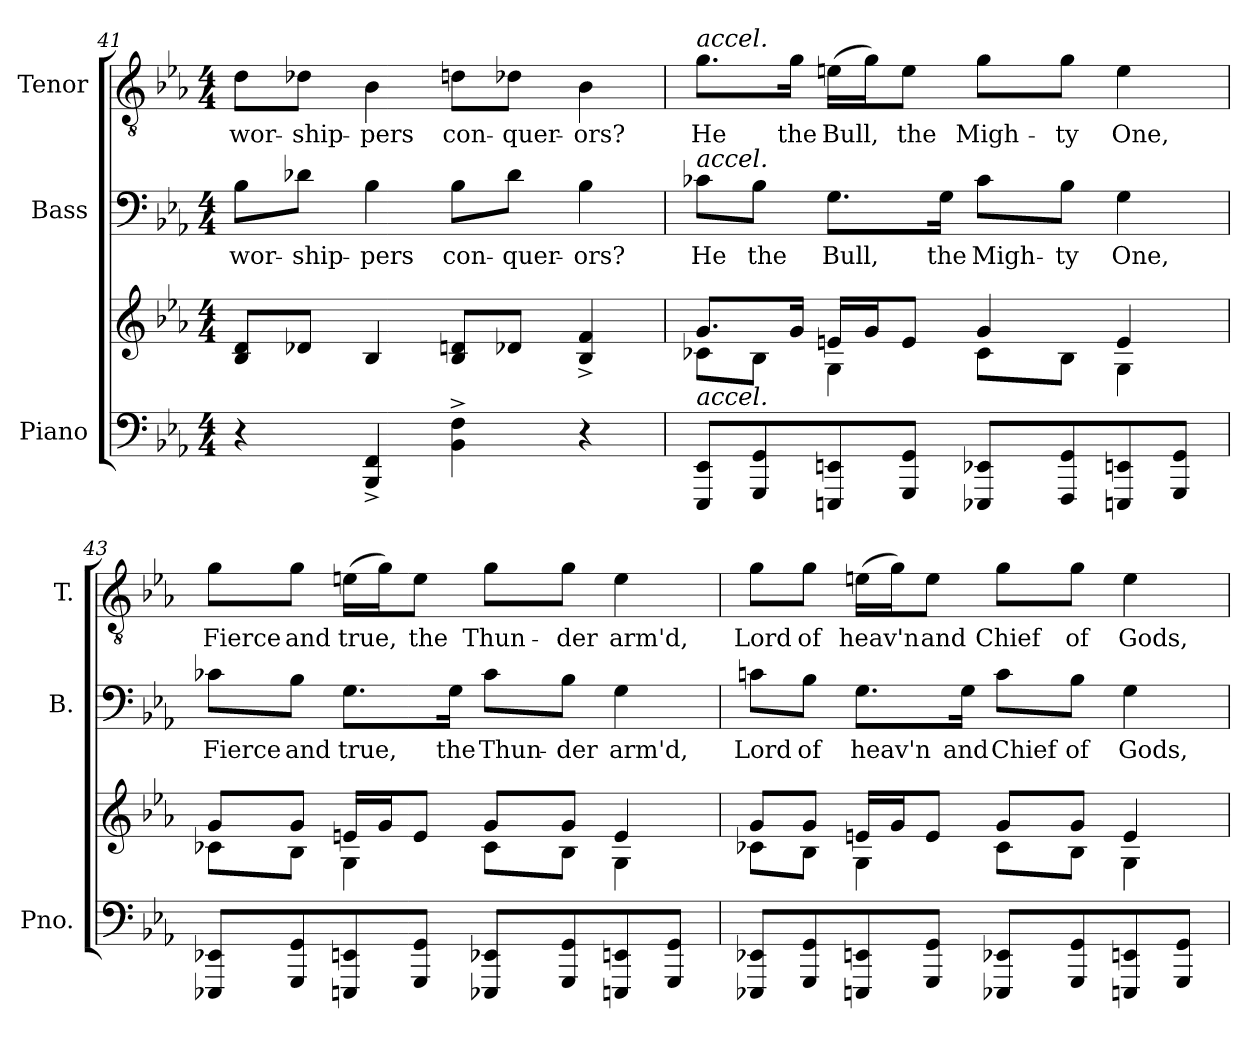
**kern	**kern	**kern	**text	**kern	**text
*part3	*part3	*part2	*part2	*part1	*part1
*staff4	*staff3	*staff2	*staff2	*staff1	*staff1
*I"Piano	*	*I"Bass	*	*I"Tenor	*
*I'Pno.	*	*I'B.	*	*I'T.	*
*clefF4	*clefG2	*clefF4	*	*clefGv2	*
*	*	*	*	*ITrd7c12	*
*k[b-e-a-]	*k[b-e-a-]	*k[b-e-a-]	*	*k[b-e-a-]	*
*E-:	*E-:	*E-:	*	*E-:	*
*M4/4	*M4/4	*M4/4	*	*M4/4	*
=41	=41	=41	=41	=41	=41
!	!	!	!LO:LY:b:color=#000000	!	!
!	!	!	!	!	!LO:LY:b:color=#000000
4r	8B-i/ 8diL	8B-i\L	wor-	8Di\L	wor-
!	!	!	!LO:LY:b:color=#000000	!	!
!	!	!	!	!	!LO:LY:b:color=#000000
.	8d-Xi/J	8d-Xi\J	-ship-	8D-Xi\J	-ship-
!	!	!	!LO:LY:b:color=#000000	!	!
!	!	!	!	!	!LO:LY:b:color=#000000
4BBB-i/^ 4FFi^	4B-i/	4B-i\	-pers	4BB-i\	-pers
!	!	!	!LO:LY:b:color=#000000	!	!
!	!	!	!	!	!LO:LY:b:color=#000000
4BB-i\^ 4Fi^	8B-i/ 8dniL	8B-i\L	con-	8Dni\L	con-
!	!	!	!LO:LY:b:color=#000000	!	!
!	!	!	!	!	!LO:LY:b:color=#000000
.	8d-Xi/J	8d-i\J	-quer-	8D-Xi\J	-quer-
!	!	!	!LO:LY:b:color=#000000	!	!
!	!	!	!	!	!LO:LY:b:color=#000000
4r	4B-i/^ 4fi^	4B-i\	-ors?	4BB-i\	-ors?
!!LO:LB:g=z
=42	=42	=42	=42	=42	=42
*	*^	*	*	*	*
!	!	!	!	!LO:LY:b:color=#000000	!	!
!	!	!	!	!	!LO:TX:a:i:t=accel.	!
!	!	!	!LO:TX:a:i:t=accel.	!	!	!
!	!LO:TX:b:i:t=accel.	!	!	!	!	!
!	!	!	!	!	!	!LO:LY:b:color=#000000
8EEE-i/ 8EE-iL	8.gi/L	8c-Xi\L	8c-Xi\L	He	8.Gi\L	He
!	!	!	!	!LO:LY:b:color=#000000	!	!
8GGGi/ 8GGi	.	8B-i\J	8B-i\J	the	.	.
!	!	!	!	!	!	!LO:LY:b:color=#000000
.	16gi/Jk	.	.	.	16Gi\Jk	the
!	!	!	!	!LO:LY:b:color=#000000	!	!
!	!	!	!	!	!	!LO:LY:b:color=#000000
8EEEni/ 8EEni	16eni/LL	4Gi\	8.Gi\L	Bull,	(16Eni\LL	Bull,
.	16gi/J	.	.	.	16Gi\J)	.
!	!	!	!	!	!	!LO:LY:b:color=#000000
8GGGi/ 8GGiJ	8ei/J	.	.	.	8Ei\J	the
!	!	!	!	!LO:LY:b:color=#000000	!	!
.	.	.	16Gi\Jk	the	.	.
!	!	!	!	!LO:LY:b:color=#000000	!	!
!	!	!	!	!	!	!LO:LY:b:color=#000000
8EEE-Xi/ 8EE-XiL	4gi/	8c-i\L	8c-i\L	Migh-	8Gi\L	Migh-
!	!	!	!	!LO:LY:b:color=#000000	!	!
!	!	!	!	!	!	!LO:LY:b:color=#000000
8FFFi/ 8GGi	.	8B-i\J	8B-i\J	-ty	8Gi\J	-ty
!	!	!	!	!LO:LY:b:color=#000000	!	!
!	!	!	!	!	!	!LO:LY:b:color=#000000
8EEEni/ 8EEni	4ei/	4Gi\	4Gi\	One,	4Ei\	One,
8GGGi/ 8GGiJ	.	.	.	.	.	.
=43	=43	=43	=43	=43	=43	=43
!	!	!	!	!LO:LY:b:color=#000000	!	!
!	!	!	!	!	!	!LO:LY:b:color=#000000
8EEE-Xi/ 8EE-XiL	8gi/L	8c-Xi\L	8c-Xi\L	Fierce	8Gi\L	Fierce
!	!	!	!	!LO:LY:b:color=#000000	!	!
!	!	!	!	!	!	!LO:LY:b:color=#000000
8GGGi/ 8GGi	8gi/J	8B-i\J	8B-i\J	and	8Gi\J	and
!	!	!	!	!LO:LY:b:color=#000000	!	!
!	!	!	!	!	!	!LO:LY:b:color=#000000
8EEEni/ 8EEni	16eni/LL	4Gi\	8.Gi\L	true,	(16Eni\LL	true,
.	16gi/J	.	.	.	16Gi\J)	.
!	!	!	!	!	!	!LO:LY:b:color=#000000
8GGGi/ 8GGiJ	8ei/J	.	.	.	8Ei\J	the
!	!	!	!	!LO:LY:b:color=#000000	!	!
.	.	.	16Gi\Jk	the	.	.
!	!	!	!	!LO:LY:b:color=#000000	!	!
!	!	!	!	!	!	!LO:LY:b:color=#000000
8EEE-Xi/ 8EE-XiL	8gi/L	8c-i\L	8c-i\L	Thun-	8Gi\L	Thun-
!	!	!	!	!LO:LY:b:color=#000000	!	!
!	!	!	!	!	!	!LO:LY:b:color=#000000
8GGGi/ 8GGi	8gi/J	8B-i\J	8B-i\J	-der	8Gi\J	-der
!	!	!	!	!LO:LY:b:color=#000000	!	!
!	!	!	!	!	!	!LO:LY:b:color=#000000
8EEEni/ 8EEni	4ei/	4Gi\	4Gi\	arm'd,	4Ei\	arm'd,
8GGGi/ 8GGiJ	.	.	.	.	.	.
!!LO:LB:g=z
=44	=44	=44	=44	=44	=44	=44
!	!	!	!	!LO:LY:b:color=#000000	!	!
!	!	!	!	!	!	!LO:LY:b:color=#000000
8EEE-Xi/ 8EE-XiL	8gi/L	8c-Xi\L	8cni\L	Lord	8Gi\L	Lord
!	!	!	!	!LO:LY:b:color=#000000	!	!
!	!	!	!	!	!	!LO:LY:b:color=#000000
8GGGi/ 8GGi	8gi/J	8B-i\J	8B-i\J	of	8Gi\J	of
!	!	!	!	!LO:LY:b:color=#000000	!	!
!	!	!	!	!	!	!LO:LY:b:color=#000000
8EEEni/ 8EEni	16eni/LL	4Gi\	8.Gi\L	heav'n	(16Eni\LL	heav'n
.	16gi/J	.	.	.	16Gi\J)	.
!	!	!	!	!	!	!LO:LY:b:color=#000000
8GGGi/ 8GGiJ	8ei/J	.	.	.	8Ei\J	and
!	!	!	!	!LO:LY:b:color=#000000	!	!
.	.	.	16Gi\Jk	and	.	.
!	!	!	!	!LO:LY:b:color=#000000	!	!
!	!	!	!	!	!	!LO:LY:b:color=#000000
8EEE-Xi/ 8EE-XiL	8gi/L	8c-i\L	8ci\L	Chief	8Gi\L	Chief
!	!	!	!	!LO:LY:b:color=#000000	!	!
!	!	!	!	!	!	!LO:LY:b:color=#000000
8GGGi/ 8GGi	8gi/J	8B-i\J	8B-i\J	of	8Gi\J	of
!	!	!	!	!LO:LY:b:color=#000000	!	!
!	!	!	!	!	!	!LO:LY:b:color=#000000
8EEEni/ 8EEni	4ei/	4Gi\	4Gi\	Gods,	4Ei\	Gods,
8GGGi/ 8GGiJ	.	.	.	.	.	.
*	*v	*v	*	*	*	*
=	=	=	=	=	=
*-	*-	*-	*-	*-	*-
